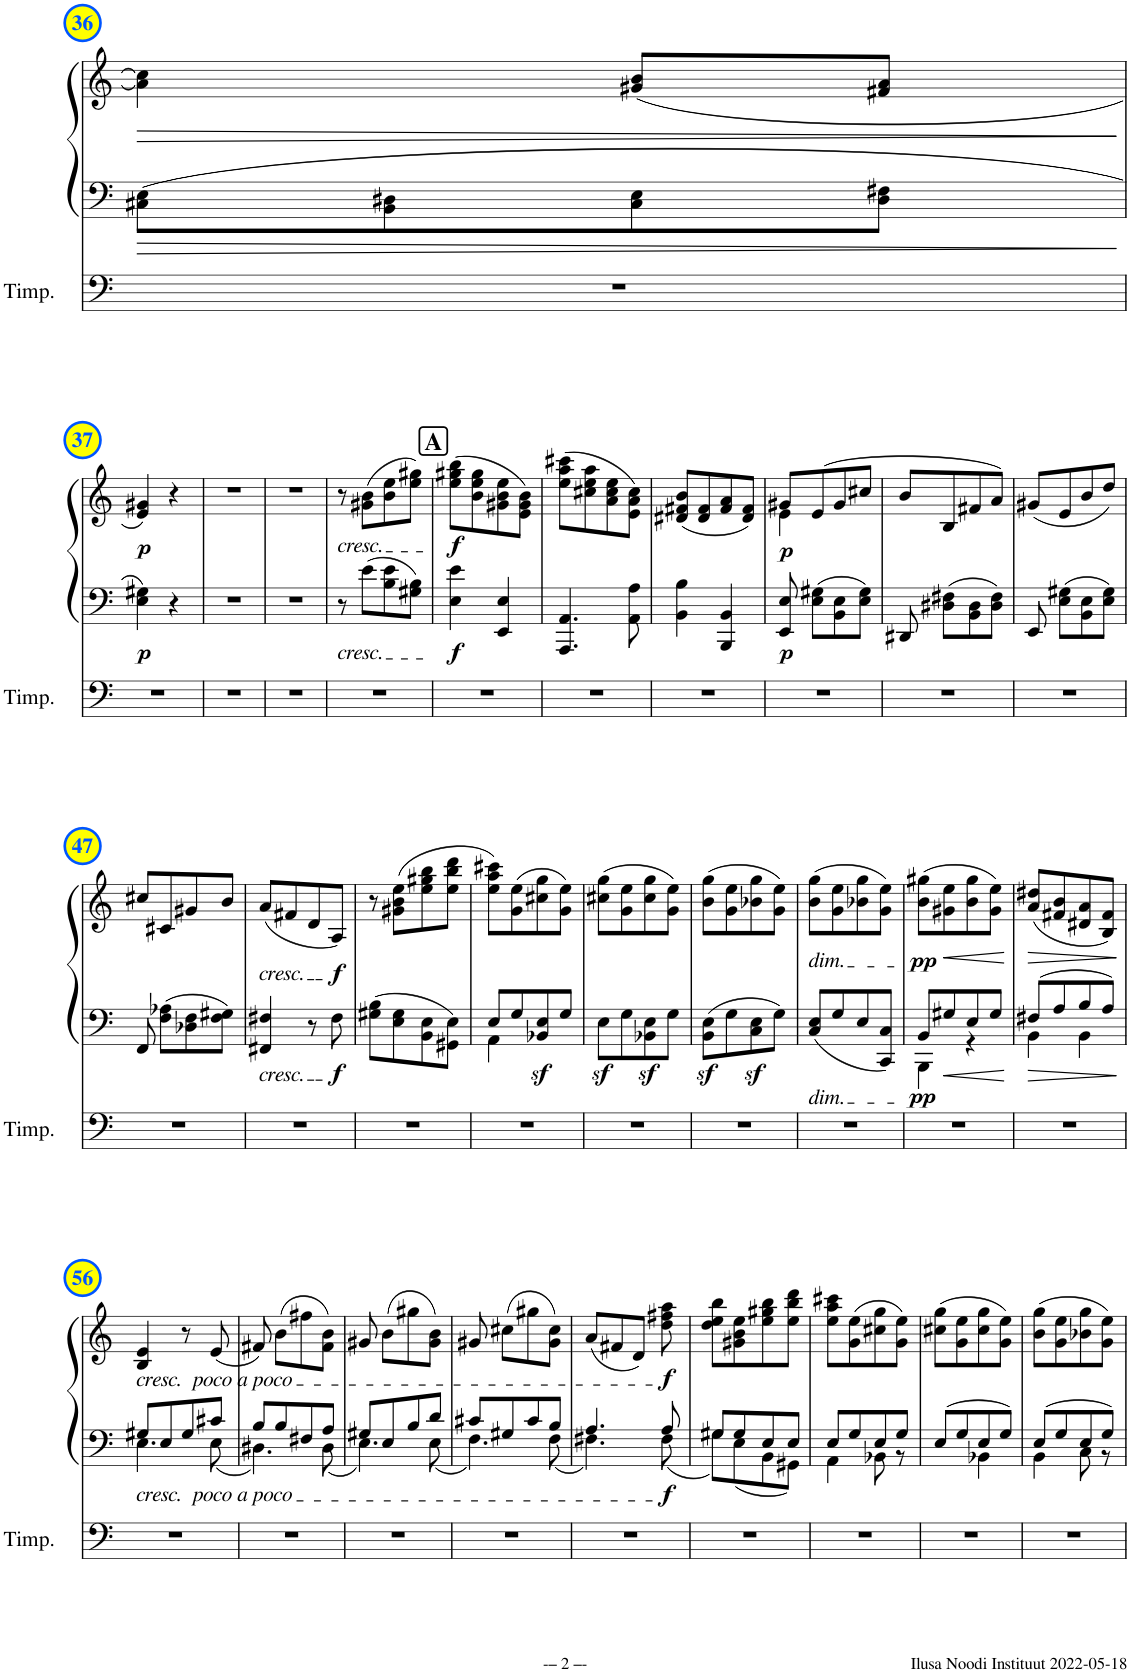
**kern	**kern	**kern	**dynam
*part2	*part1	*part1	*part1
*staff3	*staff2	*staff1	*staff1/2
*I"Timpani	*I"Piano	*	*
*I'Timp.	*I'Pno	*	*
!!LO:PB:g=z
*clefF4	*clefF4	*clefG2	*
*k[]	*k[]	*k[]	*
*M2/4	*M2/4	*M2/4	*
=36	=36	=36	=36
!	!	!	!LO:HP:b
2r	8C#X\ 8E\L	4a\] 4cc#\]	>
.	8BB\ 8D#X\	.	.
.	8C#\ 8E\	(8g#X/ 8b/L	.
.	8D#\ 8F#X\J	8f#X/ 8a/J	.
.	.	.	]
!!LO:LB:g=z
=37	=37	=37	=37
!	!	!	!LO:DY:b=2
!	!	!	!LO:DY:n=1:b
2r	4E\ 4G#X\	4e/ 4g#X/)	p p
.	4r	4r	.
=38	=38	=38	=38
2r	2r	2r	.
=39	=39	=39	=39
2r	2r	2r	.
=40	=40	=40	=40
!	!	!LO:TX:b:i:t=cresc.	!
!	!LO:TX:b:i:t=cresc.	!	!
2r	8r	8r	.
.	8e\L	(8g#X\ 8b\L	.
.	8B\ 8e\	8b\ 8ee\	.
.	8G#X\ 8B\J	8ee\ 8gg#X\J)	.
!!LO:REH:place=s1:a:B:cj:fs=14:t=A
=41	=41	=41	=41
!	!	!	!LO:DY:b=2
!	!	!	!LO:DY:n=1:b
2r	4E\ 4e\	(8ee\ 8gg#X\ 8bb\L	f f
.	.	8b\ 8ee\ 8gg#\	.
.	4EE/ 4E/	8g#X\ 8b\ 8ee\	.
.	.	8e\ 8g#\ 8b\J)	.
=42	=42	=42	=42
2r	4.AAA/ 4.AA/	(8ee\ 8aa\ 8ccc#X\L	.
.	.	8cc#X\ 8ee\ 8aa\	.
.	.	8a\ 8cc#\ 8ee\	.
.	8AA\ 8A\	8e\ 8a\ 8cc#\J)	.
=43	=43	=43	=43
2r	4BB\ 4B\	(8d#X/ 8f#X/ 8b/L	.
.	.	8d#/ 8f#/	.
.	4BBB/ 4BB/	8f#/ 8a/	.
.	.	8d#/ 8f#/J)	.
=44	=44	=44	=44
*	*	*^	*
!	!	!	!	!LO:DY:b=2
!	!	!	!	!LO:DY:n=1:b
2r	8EE/ 8E/	8g#X/L	4e\	p p
.	8E\ 8G#X\L	(8e/	.	.
.	8BB\ 8E\	8g#/	4ryy	.
.	8E\ 8G#\J	8cc#X/J	.	.
*	*	*v	*v	*
=45	=45	=45	=45
2r	8DD#X/	8b/L	.
.	8D#X\ 8F#X\L	8B/	.
.	8BB\ 8D#\	8f#X/	.
.	8D#\ 8F#\J	8a/J)	.
=46	=46	=46	=46
2r	8EE/	(8g#X/L	.
.	8E\ 8G#X\L	8e/	.
.	8BB\ 8E\	8b/	.
.	8E\ 8G#\J	8dd/J)	.
!!LO:LB:g=z
=47	=47	=47	=47
2r	8FF/	8cc#X/L	.
.	8F\ 8A-X\L	8c#X/	.
.	8D-X\ 8F\	8g#X/	.
.	8F\ 8G#X\J	8b/J	.
=48	=48	=48	=48
!	!	!LO:TX:b:i:t=cresc.	!
!	!LO:TX:b:i:t=cresc.	!	!
2r	4FF#X/ 4F#X/	(8a/L	.
.	.	8f#X/	.
.	8r	8d/	.
!	!	!	!LO:DY:b=2
!	!	!	!LO:DY:n=1:b
.	8F#\	8A/J)	f f
=49	=49	=49	=49
2r	8G#X\ 8B\L	8r	.
.	8E\ 8G#\	(8g#X\ 8b\ 8ee\L	.
.	8BB\ 8E\	8ee\ 8gg#X\ 8bb\	.
.	8GG#X\ 8E\J	8ee\ 8bb\ 8ddd\J	.
=50	=50	=50	=50
*	*^	*	*
2r	8E/L	4AA\	8ee\ 8aa\ 8ccc#X\L)	.
.	8G/	.	(8g\ 8ee\	.
!	!	!	!	!LO:DY:b=2
.	8BB-X/ 8E/	4ryy	8cc#X\ 8gg\	sf
.	8G/J	.	8g\ 8ee\J)	.
*	*v	*v	*	*
=51	=51	=51	=51
2r	8Ez<\L	(8cc#X\ 8gg\L	.
.	8G\	8g\ 8ee\	.
.	8BB-X\z< 8E\z<	8cc#\ 8gg\	.
.	8G\J	8g\ 8ee\J)	.
=52	=52	=52	=52
2r	8BB\z< 8E\z<L	(8b\ 8gg\L	.
.	8G\	8g\ 8ee\	.
.	8C\z< 8E\z<	8b-X\ 8gg\	.
.	8G\J	8g\ 8ee\J)	.
=53	=53	=53	=53
!	!	!LO:TX:b:i:t=dim.	!
!	!LO:TX:b:i:t=dim.	!	!
2r	8C/ 8E/L	(8b\ 8gg\L	.
.	8G/	8g\ 8ee\	.
.	8E/	8b-X\ 8gg\	.
.	8CC/ 8C/J	8g\ 8ee\J)	.
=54	=54	=54	=54
*	*^	*	*
!	!	!	!	!LO:DY:b=2
!	!	!	!	!LO:DY:n=1:b
2r	8BB/L	4BBB\	(8b\ 8gg#X\L	pp pp
!	!	!	!	!LO:HP:b
.	8G#X/	.	8g#X\ 8ee\	<
.	8E/	4r	8b\ 8gg#\	.
.	8G#/J	.	8g#\ 8ee\J)	.
*	*v	*v	*	*
.	.	.	[
=55	=55	=55	=55
*	*^	*	*
!	!	!	!	!LO:HP:b
2r	8F#X/L	4BB\	(8a/ 8dd#X/L	>
.	8A/	.	8f#X/ 8b/	.
.	8B/	4BB\	8d#X/ 8a/	.
.	8A/J	.	8B/ 8f#/J)	.
*	*v	*v	*	*
.	.	.	]
!!LO:LB:g=z
=56	=56	=56	=56
*	*^	*	*
!	!	!	!LO:TX:b:i:t=cresc.  poco a poco	!
!	!LO:TX:b:i:t=cresc.  poco a poco	!	!	!
2r	8G#X/L	4.E\	4B/ 4e/	.
.	8E/	.	.	.
.	8G#/	.	8r	.
.	8c#X/J	8E\	(8e/	.
=57	=57	=57	=57	=57
2r	8B/L	4.D#X\	8f#X/)	.
.	8B/	.	(8b\L	.
.	8F#X/	.	8ff#X\	.
.	8A/J	8D#\	8f#\ 8b\J)	.
=58	=58	=58	=58	=58
2r	8G#X/L	4.E\	8g#X/	.
.	8E/	.	(8b\L	.
.	8B/	.	8gg#X\	.
.	8d/J	8E\	8g#\ 8b\J)	.
=59	=59	=59	=59	=59
2r	8c#X/L	4.F\	8g#X/	.
.	8G#X/	.	(8cc#X\L	.
.	8c#/	.	8gg#X\	.
.	8B/J	8F\	8g#\ 8cc#\J)	.
=60	=60	=60	=60	=60
2r	4.A/	4.F#X\	(8a/L	.
.	.	.	8f#X/	.
.	.	.	8d/J)	.
!	!	!	!	!LO:DY:b=2
!	!	!	!	!LO:DY:n=1:b
.	8A/	8F#\	8dd\ 8ff#X\ 8aa\	f f
=61	=61	=61	=61	=61
2r	8G#X/L	8G#\L	8dd\ 8ee\ 8bb\L	.
.	8G#/	8E\	8g#X\ 8b\ 8ee\	.
.	8E/	8BB\	8ee\ 8gg#X\ 8bb\	.
.	8E/J	8GG#X\J	8ee\ 8bb\ 8ddd\J	.
=62	=62	=62	=62	=62
2r	8E/L	4AA\	8ee\ 8aa\ 8ccc#X\L	.
.	8G/	.	(8g\ 8ee\	.
.	8E/	8BB-X\	8cc#X\ 8gg\	.
.	8G/J	8r	8g\ 8ee\J)	.
=63	=63	=63	=63	=63
2r	8E/L	4ryy	(8cc#X\ 8gg\L	.
.	8G/	.	8g\ 8ee\	.
.	8E/	4BB-X\	8cc#\ 8gg\	.
.	8G/J	.	8g\ 8ee\J)	.
=64	=64	=64	=64	=64
2r	8E/L	4BB\	(8b\ 8gg\L	.
.	8G/	.	8g\ 8ee\	.
.	8E/	8C\	8b-X\ 8gg\	.
.	8G/J	8r	8g\ 8ee\J)	.
*	*v	*v	*	*
=	=	=	=
*-	*-	*-	*-
